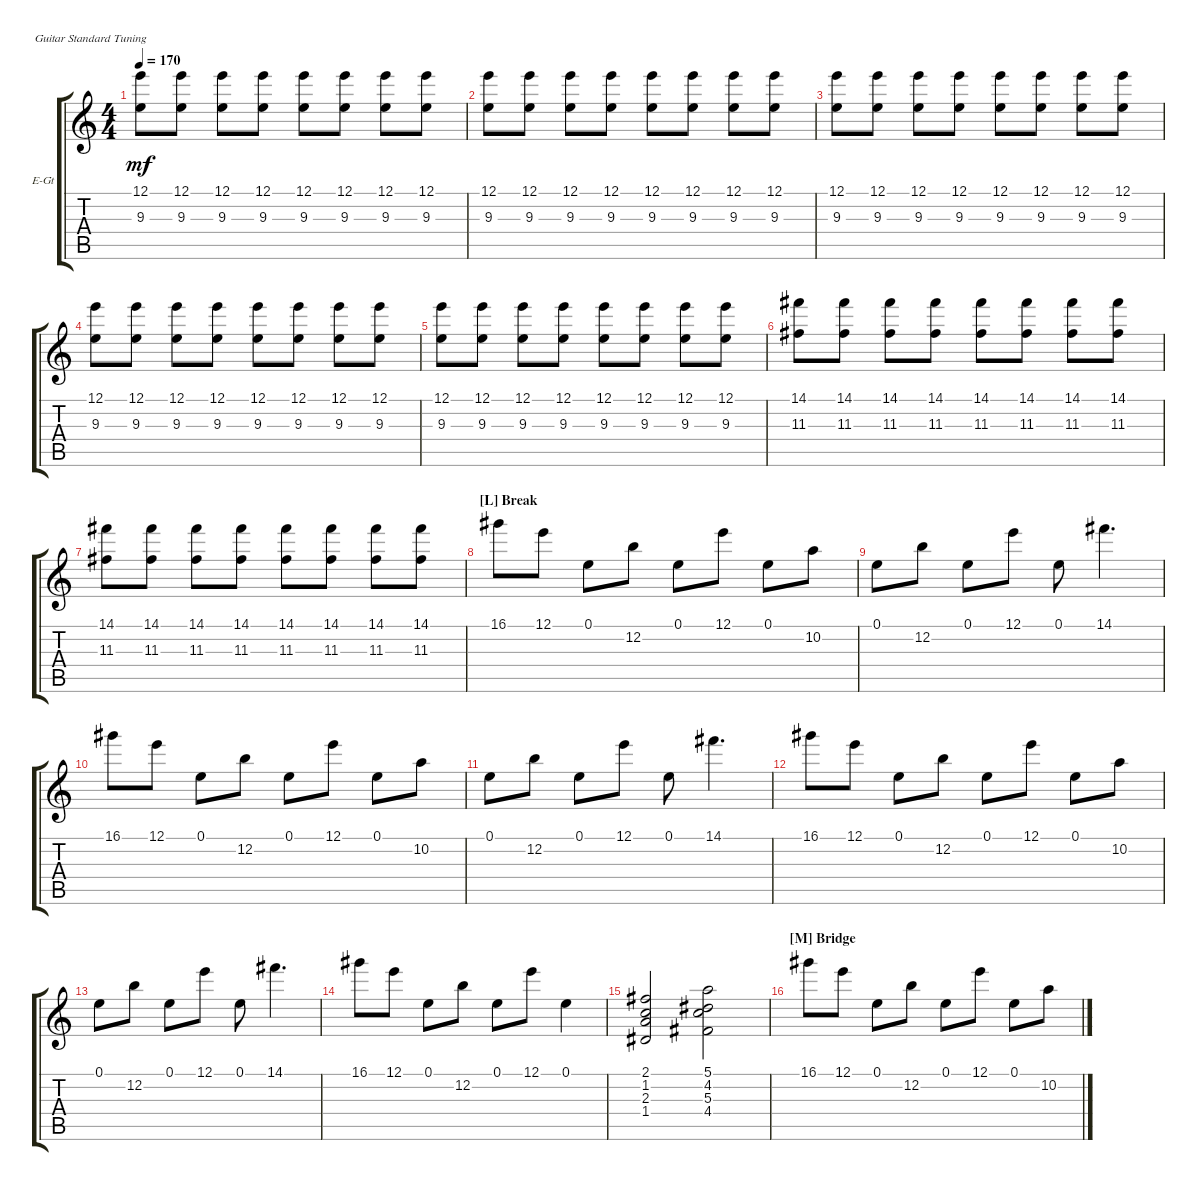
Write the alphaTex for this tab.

\defaultSystemsLayout 4
\bracketExtendMode groupsimilarinstruments
\firstSystemTrackNameOrientation horizontal
\otherSystemsTrackNameOrientation horizontal
\track ("Lead Guitar (Drive)" "E-Gt") {instrument overdrivenguitar}
\staff {score tabs}
\tuning (E4 B3 G3 D3 A2 E2)
\ts (4 4)
\tempo 170
\clef g2
\ks c
(9.3 12.1).8{dy mf} (9.3 12.1).8 (9.3 12.1).8 (9.3 12.1).8 (9.3 12.1).8 (9.3 12.1).8 (9.3 12.1).8 (9.3 12.1).8 |
(9.3 12.1).8 (9.3 12.1).8 (9.3 12.1).8 (9.3 12.1).8 (9.3 12.1).8 (9.3 12.1).8 (9.3 12.1).8 (9.3 12.1).8 |
(9.3 12.1).8 (9.3 12.1).8 (9.3 12.1).8 (9.3 12.1).8 (9.3 12.1).8 (9.3 12.1).8 (9.3 12.1).8 (9.3 12.1).8 |
(9.3 12.1).8 (9.3 12.1).8 (9.3 12.1).8 (9.3 12.1).8 (9.3 12.1).8 (9.3 12.1).8 (9.3 12.1).8 (9.3 12.1).8 |
(9.3 12.1).8 (9.3 12.1).8 (9.3 12.1).8 (9.3 12.1).8 (9.3 12.1).8 (9.3 12.1).8 (9.3 12.1).8 (9.3 12.1).8 |
(11.3 14.1).8 (11.3 14.1).8 (11.3 14.1).8 (11.3 14.1).8 (11.3 14.1).8 (11.3 14.1).8 (11.3 14.1).8 (11.3 14.1).8 |
(11.3 14.1).8 (11.3 14.1).8 (11.3 14.1).8 (11.3 14.1).8 (11.3 14.1).8 (11.3 14.1).8 (11.3 14.1).8 (11.3 14.1).8 |
\section ("L" "Break")
16.1.8 12.1.8 0.1.8 12.2.8 0.1.8 12.1.8 0.1.8 10.2.8 |
0.1.8 12.2.8 0.1.8 12.1.8 0.1.8 14.1.4{d} |
16.1.8 12.1.8 0.1.8 12.2.8 0.1.8 12.1.8 0.1.8 10.2.8 |
0.1.8 12.2.8 0.1.8 12.1.8 0.1.8 14.1.4{d} |
16.1.8 12.1.8 0.1.8 12.2.8 0.1.8 12.1.8 0.1.8 10.2.8 |
0.1.8 12.2.8 0.1.8 12.1.8 0.1.8 14.1.4{d} |
16.1.8 12.1.8 0.1.8 12.2.8 0.1.8 12.1.8 0.1.4 |
(2.3 1.4 1.2 2.1).2 (4.4 5.3 4.2 5.1).2 |
\section ("M" "Bridge")
16.1.8 12.1.8 0.1.8 12.2.8 0.1.8 12.1.8 0.1.8 10.2.8
